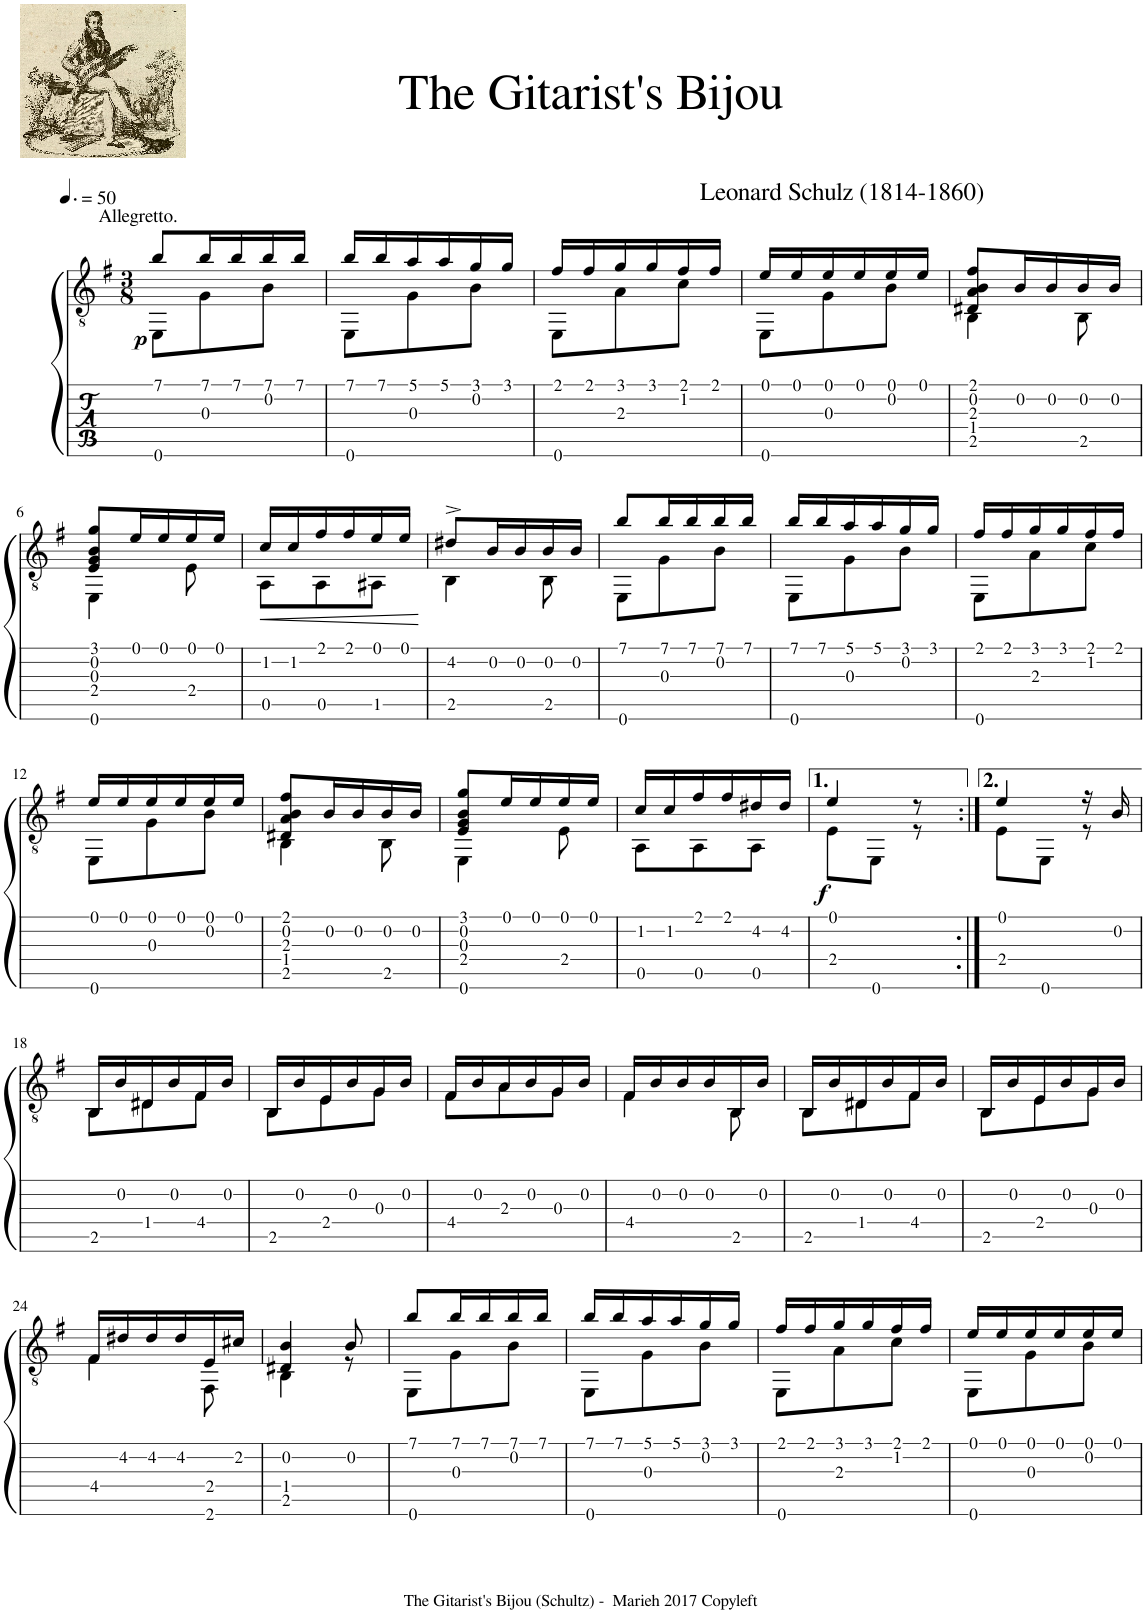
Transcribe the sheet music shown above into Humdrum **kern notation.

**kern	**kern	**dynam
*part2	*part1	*part1
*staff2	*staff1	*staff1
*I"Guitare classique [Tablature]	*I"Guitare classique	*
*stria6	*stria5	*
*	*clefGv2	*
*k[f#]	*k[f#]	*
*M3/8	*M3/8	*
*MM75	*MM75	*
=1	=1	=1
*^	*^	*
!	!	!LO:TX:a:t=Allegretto.	!	!
!	!	!	!	!LO:DY:b
8bL	8EEL	8b/L	8EE\L	p
16bL	8G	16b/L	8G\	.
16b	.	16b/	.	.
16b	8BJ	16b/	8B\J	.
16bJJ	.	16b/JJ	.	.
=2	=2	=2	=2	=2
16bLL	8EEL	16b/LL	8EE\L	.
16b	.	16b/	.	.
16a	8G	16a/	8G\	.
16a	.	16a/	.	.
16g	8BJ	16g/	8B\J	.
16gJJ	.	16g/JJ	.	.
=3	=3	=3	=3	=3
16f#LL	8EEL	16f#/LL	8EE\L	.
16f#	.	16f#/	.	.
16g	8A	16g/	8A\	.
16g	.	16g/	.	.
16f#	8cJ	16f#/	8c\J	.
16f#JJ	.	16f#/JJ	.	.
=4	=4	=4	=4	=4
16eLL	8EEL	16e/LL	8EE\L	.
16e	.	16e/	.	.
16e	8G	16e/	8G\	.
16e	.	16e/	.	.
16e	8BJ	16e/	8B\J	.
16eJJ	.	16e/JJ	.	.
=5	=5	=5	=5	=5
8D#X\ 8A\ 8B\ 8f#\L	4BB	8D#X/ 8A/ 8B/ 8f#/L	4BB\	.
16BL	.	16B/L	.	.
16B	.	16B/	.	.
16B	8BB	16B/	8BB\	.
16BJJ	.	16B/JJ	.	.
!!LO:LB:g=z	!!
=6	=6	=6	=6	=6
8E\ 8G\ 8B\ 8g\L	4EE	8E/ 8G/ 8B/ 8g/L	4EE\	.
16eL	.	16e/L	.	.
16e	.	16e/	.	.
16e	8E	16e/	8E\	.
16eJJ	.	16e/JJ	.	.
=7	=7	=7	=7	=7
!	!	!	!	!LO:HP:b
16cLL	8AAL	16c/LL	8AA\L	<
16c	.	16c/	.	.
16f#	8AA	16f#/	8AA\	.
16f#	.	16f#/	.	.
16e	8AA#XJ	16e/	8AA#X\J	.
16eJJ	.	16e/JJ	.	.
*v	*v	*	*	*
*	*v	*v	*
.	.	[
=8	=8	=8
*^	*^	*
8d#XL	4BB	8d#X^/L	4BB\	.
16BL	.	16B/L	.	.
16B	.	16B/	.	.
16B	8BB	16B/	8BB\	.
16BJJ	.	16B/JJ	.	.
=9	=9	=9	=9	=9
8bL	8EEL	8b/L	8EE\L	.
16bL	8G	16b/L	8G\	.
16b	.	16b/	.	.
16b	8BJ	16b/	8B\J	.
16bJJ	.	16b/JJ	.	.
=10	=10	=10	=10	=10
16bLL	8EEL	16b/LL	8EE\L	.
16b	.	16b/	.	.
16a	8G	16a/	8G\	.
16a	.	16a/	.	.
16g	8BJ	16g/	8B\J	.
16gJJ	.	16g/JJ	.	.
=11	=11	=11	=11	=11
16f#LL	8EEL	16f#/LL	8EE\L	.
16f#	.	16f#/	.	.
16g	8A	16g/	8A\	.
16g	.	16g/	.	.
16f#	8cJ	16f#/	8c\J	.
16f#JJ	.	16f#/JJ	.	.
!!LO:LB:g=z	!!
=12	=12	=12	=12	=12
16eLL	8EEL	16e/LL	8EE\L	.
16e	.	16e/	.	.
16e	8G	16e/	8G\	.
16e	.	16e/	.	.
16e	8BJ	16e/	8B\J	.
16eJJ	.	16e/JJ	.	.
=13	=13	=13	=13	=13
8D#X\ 8A\ 8B\ 8f#\L	4BB	8D#X/ 8A/ 8B/ 8f#/L	4BB\	.
16BL	.	16B/L	.	.
16B	.	16B/	.	.
16B	8BB	16B/	8BB\	.
16BJJ	.	16B/JJ	.	.
=14	=14	=14	=14	=14
8E\ 8G\ 8B\ 8g\L	4EE	8E/ 8G/ 8B/ 8g/L	4EE\	.
16eL	.	16e/L	.	.
16e	.	16e/	.	.
16e	8E	16e/	8E\	.
16eJJ	.	16e/JJ	.	.
=15	=15	=15	=15	=15
16cLL	8AAL	16c/LL	8AA\L	.
16c	.	16c/	.	.
16f#	8AA	16f#/	8AA\	.
16f#	.	16f#/	.	.
16d#X	8AAJ	16d#X/	8AA\J	.
16d#JJ	.	16d#/JJ	.	.
=16	=16	=16	=16	=16
!	!	!	!	!LO:DY:b
4e	8EL	4e/	8E\L	f
.	8EEJ	.	8EE\J	.
8r	8r	8r	8r	.
=17:|!	=17:|!	=17:|!	=17:|!	=17:|!
4e	8EL	4e/	8E\L	.
.	8EEJ	.	8EE\J	.
16r	8r	16r	8r	.
16B	.	16B/	.	.
!!LO:LB:g=z	!!
=18	=18	=18	=18	=18
16BBLL	8r	16BB/LL	8BB\L	.
16B	.	16B/	.	.
16D#X	8r	16D#X/	8D#\	.
16B	.	16B/	.	.
16F#	8r	16F#/	8F#\J	.
16BJJ	.	16B/JJ	.	.
=19	=19	=19	=19	=19
16BBLL	8r	16BB/LL	8BB\L	.
16B	.	16B/	.	.
16E	8r	16E/	8E\	.
16B	.	16B/	.	.
16G	8r	16G/	8G\J	.
16BJJ	.	16B/JJ	.	.
=20	=20	=20	=20	=20
16F#LL	8r	16F#/LL	8F#\L	.
16B	.	16B/	.	.
16A	8r	16A/	8A\	.
16B	.	16B/	.	.
16G	8r	16G/	8G\J	.
16BJJ	.	16B/JJ	.	.
=21	=21	=21	=21	=21
16F#LL	4r	16F#/LL	4F#\	.
16B	.	16B/	.	.
16B	.	16B/	.	.
16B	.	16B/	.	.
16BB	8r	16BB/	8BB\	.
16BJJ	.	16B/JJ	.	.
=22	=22	=22	=22	=22
16BBLL	8r	16BB/LL	8BB\L	.
16B	.	16B/	.	.
16D#X	8r	16D#X/	8D#\	.
16B	.	16B/	.	.
16F#	8r	16F#/	8F#\J	.
16BJJ	.	16B/JJ	.	.
=23	=23	=23	=23	=23
16BBLL	8r	16BB/LL	8BB\L	.
16B	.	16B/	.	.
16E	8r	16E/	8E\	.
16B	.	16B/	.	.
16G	8r	16G/	8G\J	.
16BJJ	.	16B/JJ	.	.
!!LO:LB:g=z	!!
=24	=24	=24	=24	=24
16F#LL	4r	16F#/LL	4F#\	.
16d#X	.	16d#X/	.	.
16d#	.	16d#/	.	.
16d#	.	16d#/	.	.
16E	8FF#	16E/	8FF#\	.
16c#XJJ	.	16c#X/JJ	.	.
=25	=25	=25	=25	=25
4D#X 4B	4BB	4D#X/ 4B/	4BB\	.
8B	8r	8B/	8r	.
=26	=26	=26	=26	=26
8bL	8EEL	8b/L	8EE\L	.
16bL	8G	16b/L	8G\	.
16b	.	16b/	.	.
16b	8BJ	16b/	8B\J	.
16bJJ	.	16b/JJ	.	.
=27	=27	=27	=27	=27
16bLL	8EEL	16b/LL	8EE\L	.
16b	.	16b/	.	.
16a	8G	16a/	8G\	.
16a	.	16a/	.	.
16g	8BJ	16g/	8B\J	.
16gJJ	.	16g/JJ	.	.
=28	=28	=28	=28	=28
16f#LL	8EEL	16f#/LL	8EE\L	.
16f#	.	16f#/	.	.
16g	8A	16g/	8A\	.
16g	.	16g/	.	.
16f#	8cJ	16f#/	8c\J	.
16f#JJ	.	16f#/JJ	.	.
=29	=29	=29	=29	=29
16eLL	8EEL	16e/LL	8EE\L	.
16e	.	16e/	.	.
16e	8G	16e/	8G\	.
16e	.	16e/	.	.
16e	8BJ	16e/	8B\J	.
16eJJ	.	16e/JJ	.	.
*v	*v	*	*	*
*	*v	*v	*
=	=	=
*-	*-	*-
